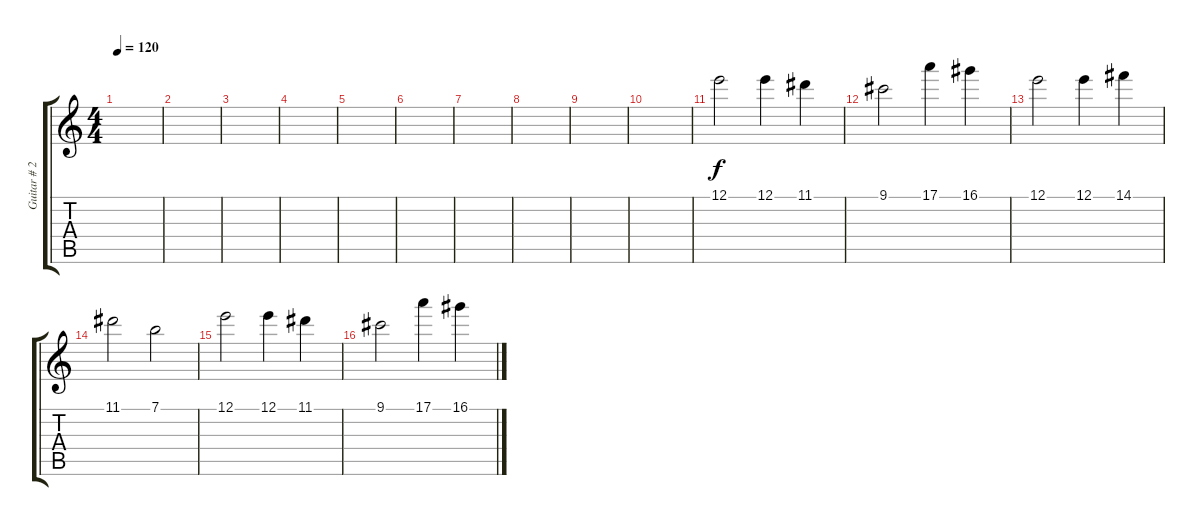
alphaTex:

\track ("Guitar # 2" "Guitar # 2") {instrument overdrivenguitar}
\staff {score tabs}
\tuning (E4 B3 G3 D3 A2 E2) {hide}
\ts (4 4)
\tempo 120
\clef g2
\ks c
|
|
|
|
|
|
|
|
|
|
12.1.2 12.1.4 11.1.4 |
9.1.2 17.1.4 16.1.4 |
12.1.2 12.1.4 14.1.4 |
11.1.2 7.1.2 |
12.1.2 12.1.4 11.1.4 |
9.1.2 17.1.4 16.1.4
